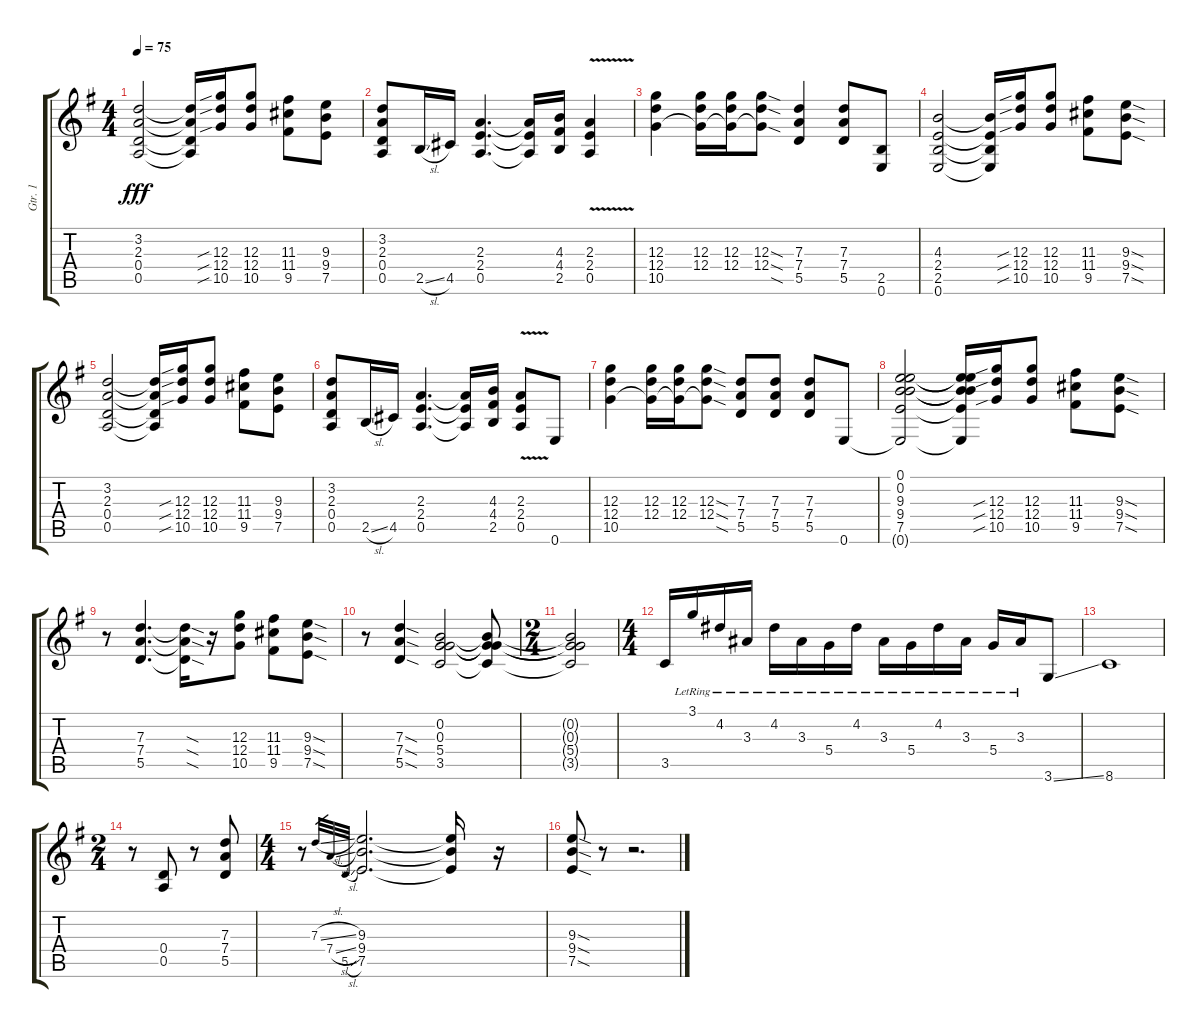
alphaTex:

\track ("Gtr. 1" "Gtr. 1") {instrument overdrivenguitar}
\staff {score tabs}
\tuning (E4 B3 G3 D3 A2 E2) {hide}
\ts (4 4)
\tempo 75
\clef g2
\ks g
(3.2 2.3 0.4 0.5).2{dy fff} (3.2{t} 2.3{t} 0.4{t} 0.5{t}).16 (12.3{sib} 12.4{sib} 10.5{sib}).16 (12.3 12.4 10.5).8 (11.3 11.4 9.5).8 (9.3 9.4 7.5).8 |
(3.2 2.3 0.4 0.5).8 2.5{sl}.16 4.5.16 (2.3 2.4 0.5).4{d} (2.3{t} 2.4{t} 0.5{t}).16 (4.3 4.4 2.5).16 (2.3{v} 2.4{v} 0.5{v}).4 |
(12.3 12.4 10.5).4 (12.3 12.4 10.5{t}).16 (12.3 12.4 10.5{t}).16 (12.3{sod} 12.4{sod} 10.5{sod t}).8 (7.3 7.4 5.5).4 (7.3 7.4 5.5).8 (2.5 0.6).8 |
(4.3 2.4 2.5 0.6).2 (4.3{t} 2.4{t} 2.5{t} 0.6{t}).16 (12.3{sib} 12.4{sib} 10.5{sib}).16 (12.3 12.4 10.5).8 (11.3 11.4 9.5).8 (9.3{sod} 9.4{sod} 7.5{sod}).8 |
(3.2 2.3 0.4 0.5).2 (3.2{t} 2.3{t} 0.4{t} 0.5{t}).16 (12.3{sib} 12.4{sib} 10.5{sib}).16 (12.3 12.4 10.5).8 (11.3 11.4 9.5).8 (9.3 9.4 7.5).8 |
(3.2 2.3 0.4 0.5).8 2.5{sl}.16 4.5.16 (2.3 2.4 0.5).4{d} (2.3{t} 2.4{t} 0.5{t}).16 (4.3 4.4 2.5).16 (2.3{v} 2.4{v} 0.5{v}).8 0.6.8 |
(12.3 12.4 10.5).4 (12.3 12.4 10.5{t}).16 (12.3 12.4 10.5{t}).16 (12.3{sod} 12.4{sod} 10.5{sod t}).8 (7.3 7.4 5.5).8 (7.3 7.4 5.5).8 (7.3 7.4 5.5).8 0.6.8 |
(0.1 0.2 9.3 9.4 7.5 0.6{t}).2 (0.1{t} 0.2{t} 9.3{t} 9.4{t} 7.5{t} 0.6{t}).16 (12.3{sib} 12.4{sib} 10.5{sib}).16 (12.3 12.4 10.5).8 (11.3 11.4 9.5).8 (9.3{sod} 9.4{sod} 7.5{sod}).8 |
r.8 (7.3 7.4 5.5).4{d} (7.3{sod t} 7.4{sod t} 5.5{sod t}).16 r.16 (12.3 12.4 10.5).8 (11.3 11.4 9.5).8 (9.3{sod} 9.4{sod} 7.5{sod}).8 |
r.8 (7.3{sod} 7.4{sod} 5.5{sod}).4 (0.2 0.3 5.4 3.5).2 (0.2{t} 0.3{t} 5.4{t} 3.5{t}).8 |
\ts (2 4)
(0.2{t} 0.3{t} 5.4{t} 3.5{t}).2 |
\ts (4 4)
3.5.16 3.1{lr}.16 4.2{lr}.16 3.3{lr}.16 4.2{lr}.16 3.3{lr}.16 5.4{lr}.16 4.2{lr}.16 3.3{lr}.16 5.4{lr}.16 4.2{lr}.16 3.3{lr}.16 5.4{lr}.16 3.3{lr}.16 3.6{ss}.8 |
8.6.1 |
\ts (2 4)
r.8 (0.4 0.5).8 r.8 (7.3 7.4 5.5).8 |
\ts (4 4)
r.8 7.3{sl}.32{gr} 7.4{sl}.32{gr} 5.5{sl}.32{gr} (9.3 9.4 7.5).2{d} (9.3{t} 9.4{t} 7.5{t}).16 r.16 |
(9.3{sod} 9.4{sod} 7.5{sod}).8 r.8 r.2{d}
